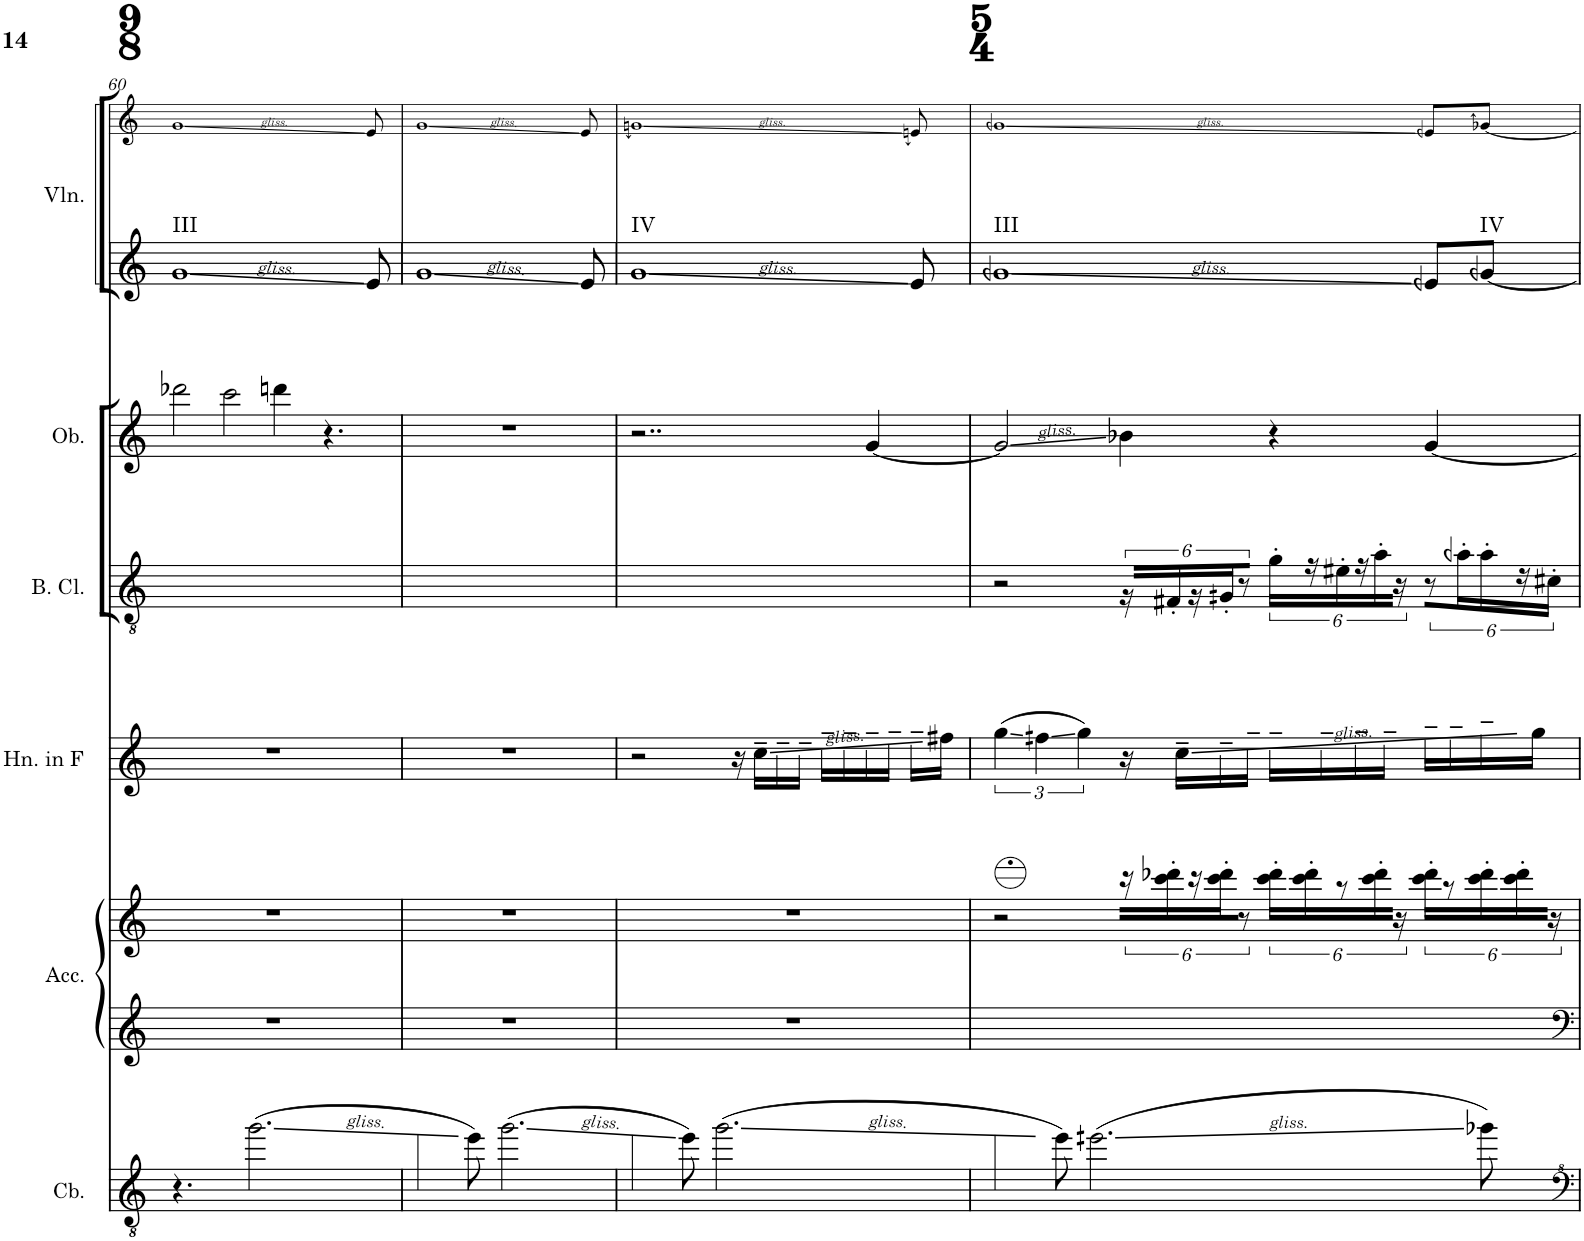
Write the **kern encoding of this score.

**kern	**kern	**kern	**kern	**kern	**kern	**kern	**kern
*part6	*part5	*part5	*part4	*part3	*part2	*part1	*part1
*staff8	*staff7	*staff6	*staff5	*staff4	*staff3	*staff2	*staff1
*I"Contrabass	*I"Accordion	*	*I"Horn in F	*I"Clarinet	*I"Oboe	*I"Solo Violin	*
*I'Cb.	*I'Acc.	*	*I'Hn. in F	*I'Cl.	*I'Ob.	*I'Vln.	*
!!LO:PB:g=z
*clefGv2	*clefG2	*clefG2	*clefG2	*clefGv2	*clefG2	*clefG2	*clefG2
*Trd7c12	*	*	*Trd4c7	*Trd8c14	*	*	*
*k[]	*k[]	*k[]	*k[]	*k[]	*k[]	*k[]	*k[]
*M9/8	*M9/8	*M9/8	*M9/8	*M9/8	*M9/8	*M9/8	*M9/8
=60	=60	=60	=60	=60	=60	=60	=60
!	!	!	!	!	!	!LO:TX:a:t=III	!
4.r	8%9r	8%9r	8%9r	1ryy	4ddd-X\	1g	1g
.	.	.	.	.	4ccc\	.	.
(2.gg\	.	.	.	.	.	.	.
.	.	.	.	.	4dddn\	.	.
.	.	.	.	.	4.r	.	.
.	.	.	.	8ryy	.	8e/	8e/
=61	=61	=61	=61	=61	=61	=61	=61
4ff\	8%9r	8%9r	8%9r	1ryy	8%9r	1g	1g
8ee\)	.	.	.	.	.	.	.
(2.gg\	.	.	.	.	.	.	.
.	.	.	.	8ryy	.	8e/	8e/
=62	=62	=62	=62	=62	=62	=62	=62
!	!	!	!	!	!	!LO:TX:a:t=IV	!
4ff\	8%9r	8%9r	2r	1ryy	2..r	1g	1gn
8ee\)	.	.	.	.	.	.	.
(2.gg\	.	.	.	.	.	.	.
.	.	.	16r	.	.	.	.
.	.	.	16cc~\LL	.	.	.	.
.	.	.	16cc~\	.	.	.	.
.	.	.	16cc~\JJ	.	.	.	.
.	.	.	16dd~\LL	.	.	.	.
.	.	.	16dd~\	.	.	.	.
.	.	.	16dd~\	.	[4g/	.	.
.	.	.	16ee~\JJ	.	.	.	.
.	.	.	16ee~\LL	8ryy	.	8e/	8en/
.	.	.	16ff#X\JJ	.	.	.	.
=63	=63	=63	=63	=63	=63	=63	=63
*M5/4	*M5/4	*M5/4	*M5/4	*M5/4	*M5/4	*M5/4	*M5/4
!	!	!	!	!	!	!LO:TX:a:t=III	!
4ff\	4G	2r	(6gg\	2r	2g/]	1gn	1gn
.	.	.	6ffn\	.	.	.	.
8ee\)	2ryy	.	.	.	.	.	.
.	.	.	6gg\)	.	.	.	.
(2.een\	.	.	.	.	.	.	.
.	.	24r	16r	24r	4b-X\	.	.
.	.	24ccc\' 24ddd-X\'	.	24F#X'/	.	.	.
.	.	.	16cc~\LL	.	.	.	.
.	.	24r	.	24r	.	.	.
.	.	24ccc\' 24ddd-\'J	16cc~\	24Gn'/J	.	.	.
.	.	12r	.	12r	.	.	.
.	.	.	16dd~\JJ	.	.	.	.
.	2ryy	24ccc\' 24ddd-\'LL	16dd~\LL	24g'\LL	4r	.	.
.	.	24ccc\' 24ddd-\'J	.	24r	.	.	.
.	.	.	16dd~\	.	.	.	.
.	.	12r	.	24e#X'\	.	.	.
.	.	.	16ee~\	24r	.	.	.
.	.	24ccc\' 24ddd-\'L	.	24a'\	.	.	.
.	.	.	16ee~\JJ	.	.	.	.
.	.	24r	.	24r	.	.	.
.	.	24ccc\' 24ddd-\'KL	16ff#X~\LL	12r	[4g/	8en/L	8en/L
.	.	12r	.	.	.	.	.
.	.	.	16ff#~\	.	.	.	.
.	.	.	.	24an'\L	.	.	.
!	!	!	!	!	!	!LO:TX:a:t=IV	!
8gg-X\)	.	24ccc\' 24ddd-\'L	16gg~\	24a'\	.	[8gn/J	[8gn/J
.	.	24ccc\' 24ddd-\'	.	24r	.	.	.
.	.	.	16gg\JJ	.	.	.	.
.	.	24r	.	24c#X'\JJ	.	.	.
=	=	=	=	=	=	=	=
*-	*-	*-	*-	*-	*-	*-	*-
